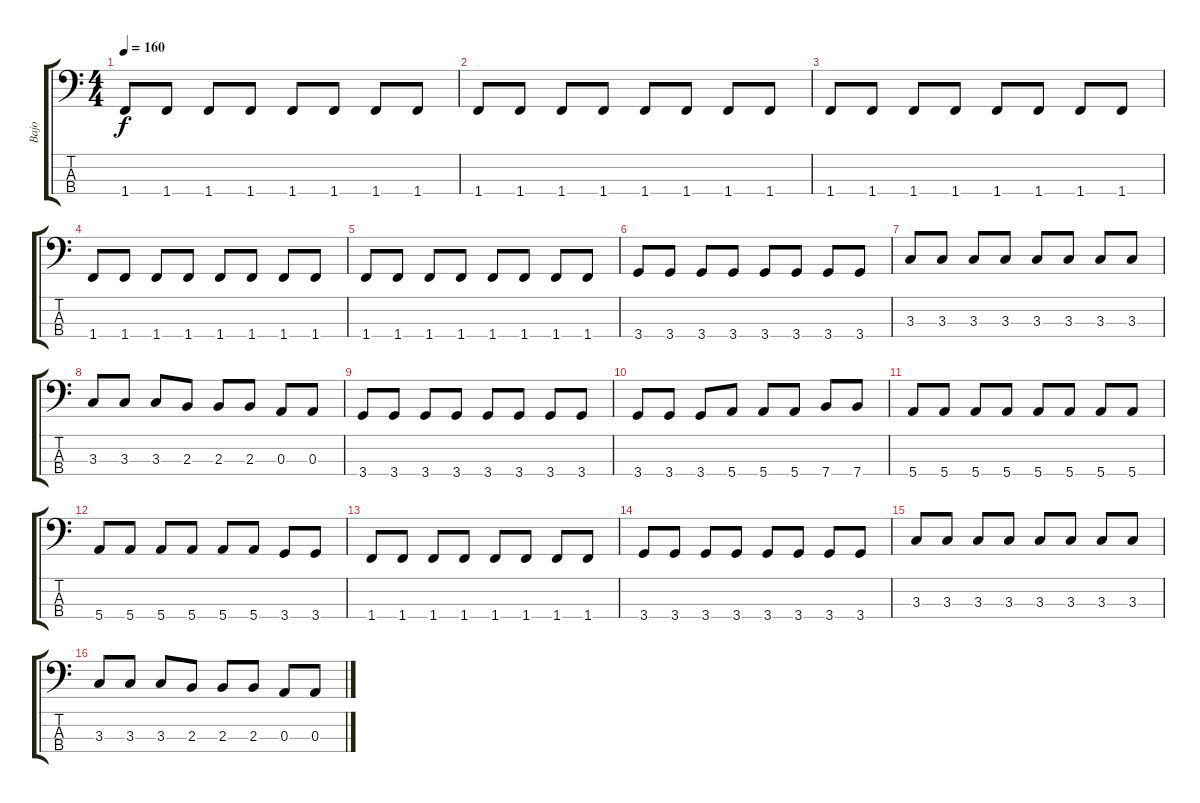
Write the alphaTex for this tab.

\track ("Bajo" "Bajo") {instrument electricbassfinger}
\staff {score tabs}
\tuning (G2 D2 A1 E1) {hide}
\ts (4 4)
\tempo 160
\clef f4
\ks c
1.4.8{dy f} 1.4.8 1.4.8 1.4.8 1.4.8 1.4.8 1.4.8 1.4.8 |
1.4.8 1.4.8 1.4.8 1.4.8 1.4.8 1.4.8 1.4.8 1.4.8 |
1.4.8 1.4.8 1.4.8 1.4.8 1.4.8 1.4.8 1.4.8 1.4.8 |
1.4.8 1.4.8 1.4.8 1.4.8 1.4.8 1.4.8 1.4.8 1.4.8 |
1.4.8 1.4.8 1.4.8 1.4.8 1.4.8 1.4.8 1.4.8 1.4.8 |
3.4.8 3.4.8 3.4.8 3.4.8 3.4.8 3.4.8 3.4.8 3.4.8 |
3.3.8 3.3.8 3.3.8 3.3.8 3.3.8 3.3.8 3.3.8 3.3.8 |
3.3.8 3.3.8 3.3.8 2.3.8 2.3.8 2.3.8 0.3.8 0.3.8 |
3.4.8 3.4.8 3.4.8 3.4.8 3.4.8 3.4.8 3.4.8 3.4.8 |
3.4.8 3.4.8 3.4.8 5.4.8 5.4.8 5.4.8 7.4.8 7.4.8 |
5.4.8 5.4.8 5.4.8 5.4.8 5.4.8 5.4.8 5.4.8 5.4.8 |
5.4.8 5.4.8 5.4.8 5.4.8 5.4.8 5.4.8 3.4.8 3.4.8 |
1.4.8 1.4.8 1.4.8 1.4.8 1.4.8 1.4.8 1.4.8 1.4.8 |
3.4.8 3.4.8 3.4.8 3.4.8 3.4.8 3.4.8 3.4.8 3.4.8 |
3.3.8 3.3.8 3.3.8 3.3.8 3.3.8 3.3.8 3.3.8 3.3.8 |
3.3.8 3.3.8 3.3.8 2.3.8 2.3.8 2.3.8 0.3.8 0.3.8
